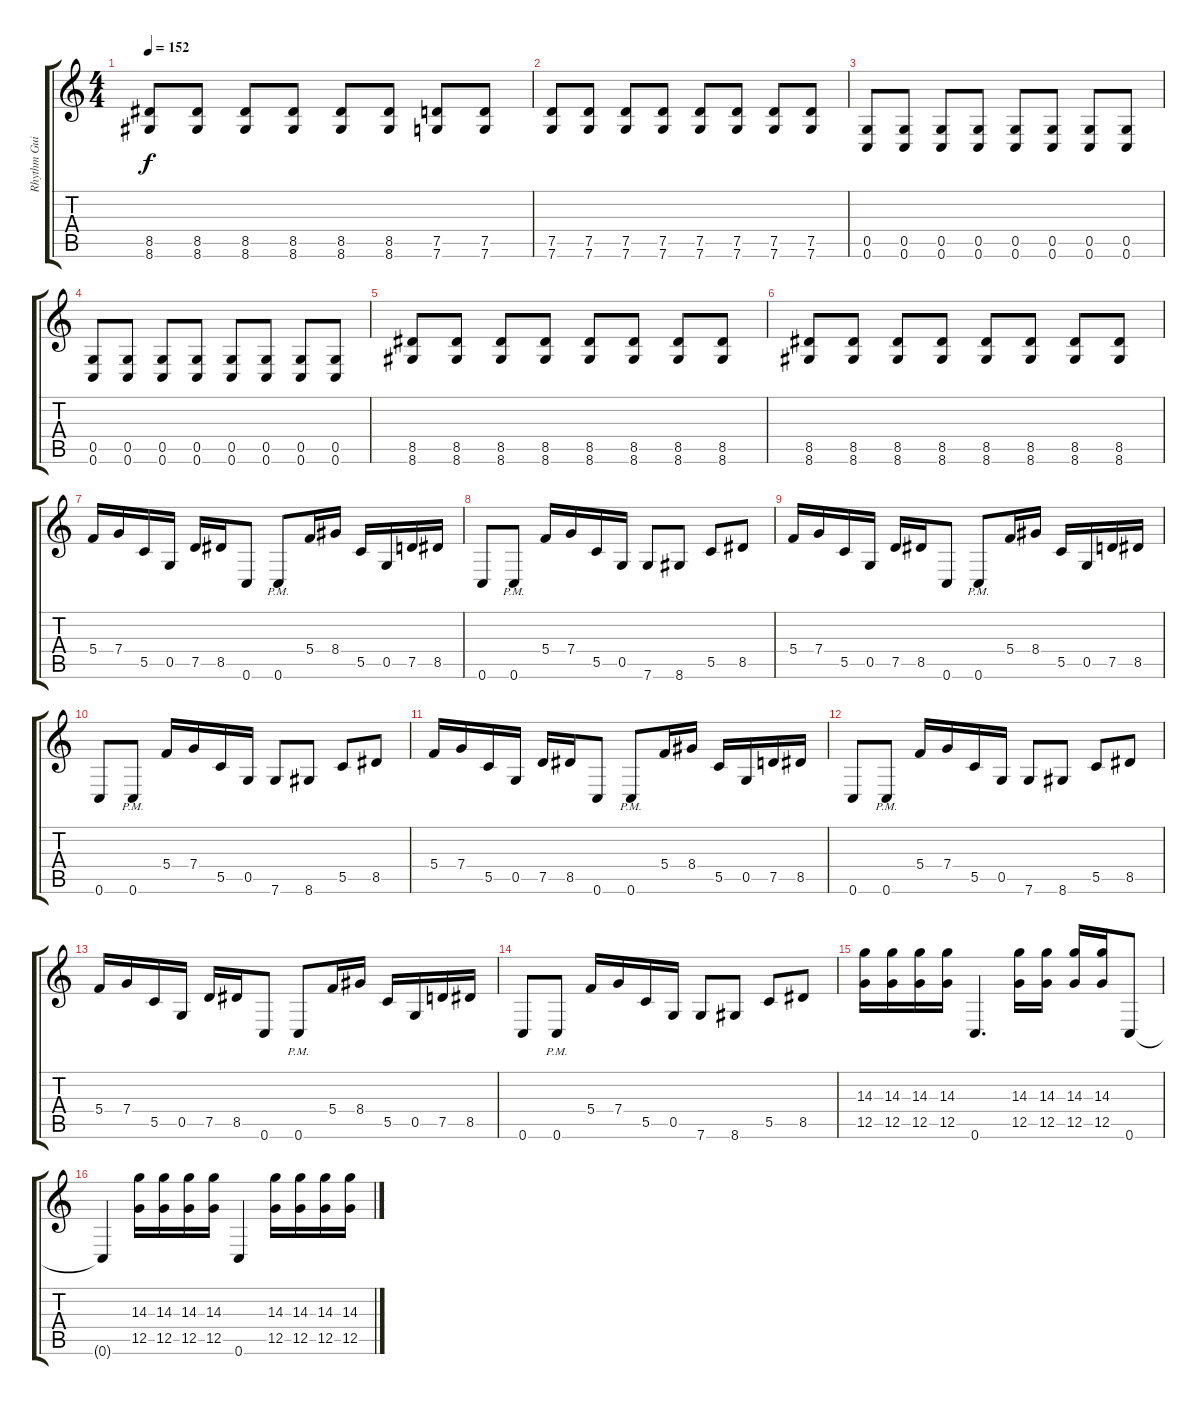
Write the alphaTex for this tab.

\track ("Rhythm Guitar 1" "Rhythm Gui") {instrument distortionguitar}
\staff {score tabs}
\tuning (D4 A3 F3 C3 G2 C2) {hide}
\ts (4 4)
\tempo 152
\clef g2
\ks c
(8.5 8.6).8{dy f} (8.5 8.6).8 (8.5 8.6).8 (8.5 8.6).8 (8.5 8.6).8 (8.5 8.6).8 (7.5 7.6).8 (7.5 7.6).8 |
(7.5 7.6).8 (7.5 7.6).8 (7.5 7.6).8 (7.5 7.6).8 (7.5 7.6).8 (7.5 7.6).8 (7.5 7.6).8 (7.5 7.6).8 |
(0.5 0.6).8 (0.5 0.6).8 (0.5 0.6).8 (0.5 0.6).8 (0.5 0.6).8 (0.5 0.6).8 (0.5 0.6).8 (0.5 0.6).8 |
(0.5 0.6).8 (0.5 0.6).8 (0.5 0.6).8 (0.5 0.6).8 (0.5 0.6).8 (0.5 0.6).8 (0.5 0.6).8 (0.5 0.6).8 |
(8.5 8.6).8 (8.5 8.6).8 (8.5 8.6).8 (8.5 8.6).8 (8.5 8.6).8 (8.5 8.6).8 (8.5 8.6).8 (8.5 8.6).8 |
(8.5 8.6).8 (8.5 8.6).8 (8.5 8.6).8 (8.5 8.6).8 (8.5 8.6).8 (8.5 8.6).8 (8.5 8.6).8 (8.5 8.6).8 |
5.4.16 7.4.16 5.5.16 0.5.16 7.5.16 8.5.16 0.6.8 0.6{pm}.8 5.4.16 8.4.16 5.5.16 0.5.16 7.5.16 8.5.16 |
0.6.8 0.6{pm}.8 5.4.16 7.4.16 5.5.16 0.5.16 7.6.8 8.6.8 5.5.8 8.5.8 |
5.4.16 7.4.16 5.5.16 0.5.16 7.5.16 8.5.16 0.6.8 0.6{pm}.8 5.4.16 8.4.16 5.5.16 0.5.16 7.5.16 8.5.16 |
0.6.8 0.6{pm}.8 5.4.16 7.4.16 5.5.16 0.5.16 7.6.8 8.6.8 5.5.8 8.5.8 |
5.4.16 7.4.16 5.5.16 0.5.16 7.5.16 8.5.16 0.6.8 0.6{pm}.8 5.4.16 8.4.16 5.5.16 0.5.16 7.5.16 8.5.16 |
0.6.8 0.6{pm}.8 5.4.16 7.4.16 5.5.16 0.5.16 7.6.8 8.6.8 5.5.8 8.5.8 |
5.4.16 7.4.16 5.5.16 0.5.16 7.5.16 8.5.16 0.6.8 0.6{pm}.8 5.4.16 8.4.16 5.5.16 0.5.16 7.5.16 8.5.16 |
0.6.8 0.6{pm}.8 5.4.16 7.4.16 5.5.16 0.5.16 7.6.8 8.6.8 5.5.8 8.5.8 |
(14.3 12.5).16 (14.3 12.5).16 (14.3 12.5).16 (14.3 12.5).16 0.6.4{d} (14.3 12.5).16 (14.3 12.5).16 (14.3 12.5).16 (14.3 12.5).16 0.6.8 |
0.6{t}.4 (14.3 12.5).16 (14.3 12.5).16 (14.3 12.5).16 (14.3 12.5).16 0.6.4 (14.3 12.5).16 (14.3 12.5).16 (14.3 12.5).16 (14.3 12.5).16
